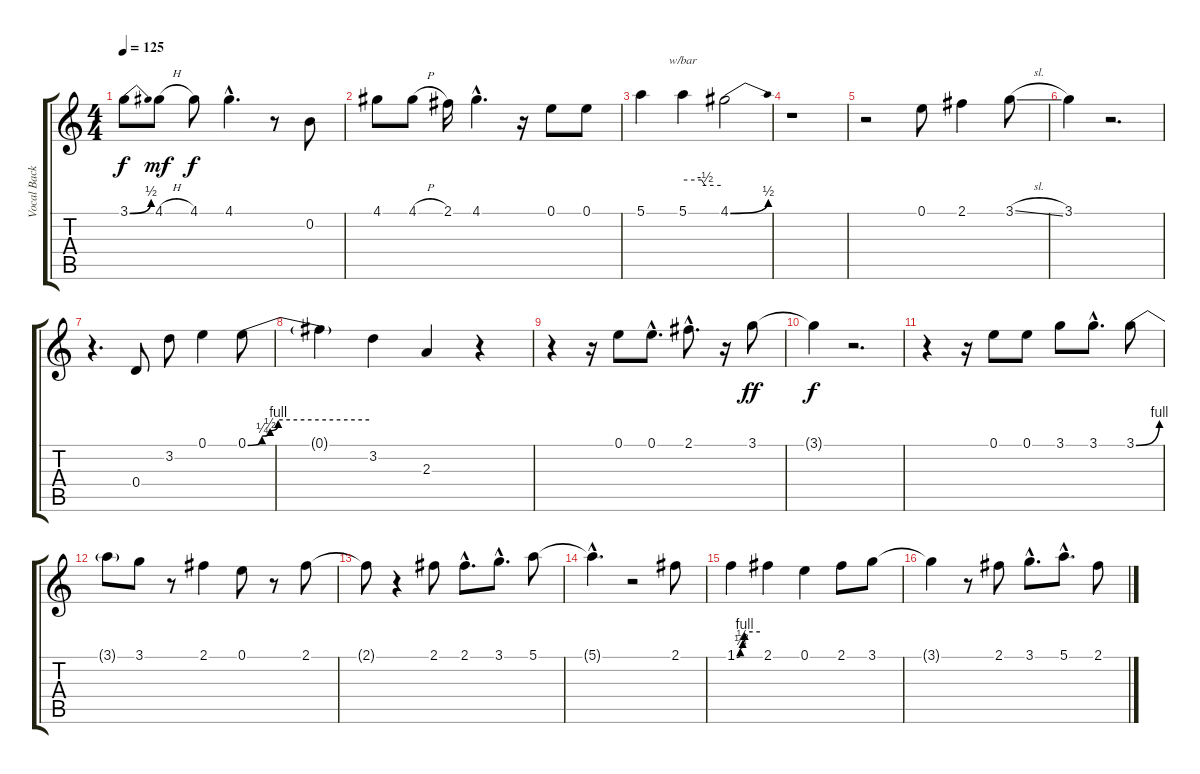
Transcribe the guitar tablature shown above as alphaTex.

\track ("Vocal Backup" "Vocal Back") {instrument distortionguitar}
\staff {score tabs}
\tuning (E4 B3 G3 D3 A2 E2) {hide}
\ts (4 4)
\tempo 125
\clef g2
\ks c
3.1{be (bend 0 0 60 2)}.8{dy f} 4.1{h}.8{dy mf} 4.1.8{dy f} 4.1{hac}.4{d} r.8 0.2.8 |
4.1.8 4.1{h}.8 2.1.16 4.1{hac}.4{d} r.16 0.1.8 0.1.8 |
5.1.4 5.1.4{tbe (custom default 0 0 30 0 35 -2 60 -2)} 4.1{be (bend 0 0 60 2)}.2 |
r.1 |
r.2 0.1.8{volume 12} 2.1.4 3.1{sl}.8 |
3.1.4 r.2{d} |
r.4{d} 0.4.8{volume 16} 3.2.8 0.1.4 0.1{be (custom 0 0 7 1 11 2 15 4 60 4)}.8 |
0.1{t}.4 3.2.4 2.3.4 r.4 |
r.4 r.16 0.1.8{volume 12} 0.1{hac}.8{d} 2.1{hac}.8{d} r.16 3.1.8{dy ff} |
3.1{t}.4{dy f} r.2{d} |
r.4 r.16 0.1.8 0.1.8 3.1.8 3.1{hac}.8{d} 3.1{be (bend 0 0 60 4)}.8 |
3.1{t}.8 3.1.8 r.8 2.1.4 0.1.8 r.8 2.1.8 |
2.1{t}.8 r.4 2.1.8 2.1{hac}.8{d} 3.1{hac}.8{d} 5.1.8 |
5.1{hac t}.4{d} r.2 2.1.8 |
1.1{be (custom 0 0 9 1 15 2 20 4 60 4)}.4 2.1.4 0.1.4 2.1.8 3.1.8 |
3.1{t}.4 r.8 2.1.8 3.1{hac}.8{d} 5.1{hac}.8{d} 2.1.8
